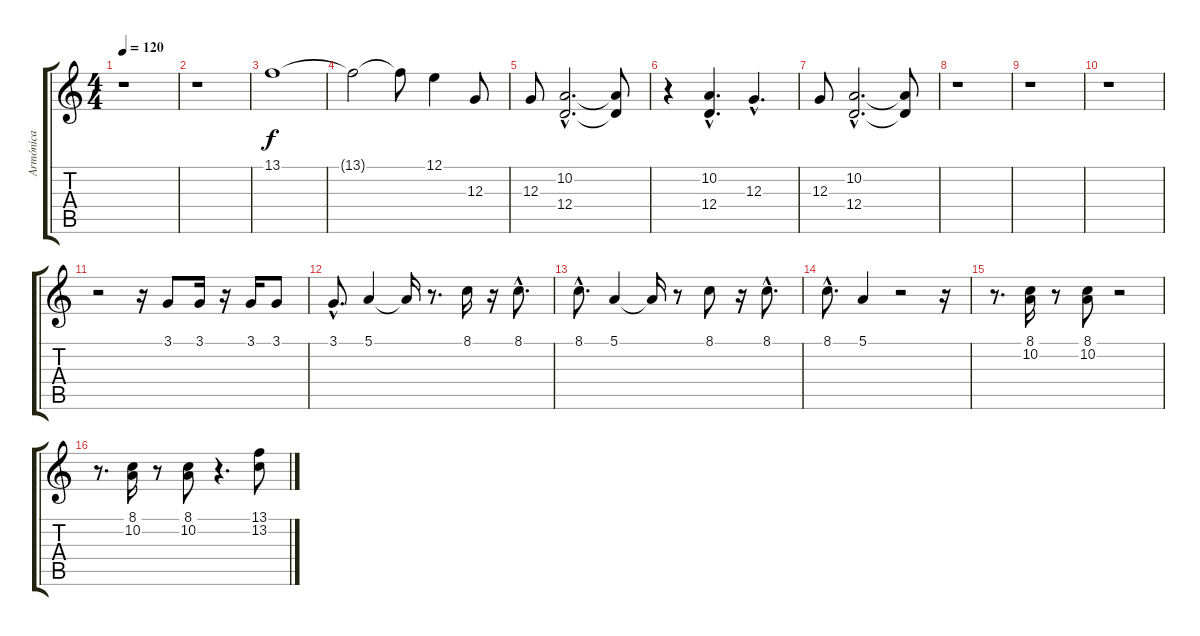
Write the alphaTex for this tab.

\track ("Armónica" "Armónica") {instrument harmonica}
\staff {score tabs}
\tuning (E4 B3 G3 D3 A2 E2) {hide}
\ts (4 4)
\tempo 120
\clef g2
\ks c
r.1{dy f} |
r.1 |
13.1.1 |
13.1{t}.2 13.1{t}.8 12.1.4 12.3.8 |
12.3.8 (10.2{hac} 12.4{hac}).2{d} (10.2{t} 12.4{t}).8 |
r.4 (10.2{hac} 12.4{hac}).4{d} 12.3{hac}.4{d} |
12.3.8 (10.2{hac} 12.4{hac}).2{d} (10.2{t} 12.4{t}).8 |
r.1 |
r.1 |
r.1 |
r.2 r.16 3.1.8 3.1.16 r.16 3.1.16 3.1.8 |
3.1{hac}.8{d} 5.1.4 5.1{t}.16 r.8{d} 8.1.16 r.16 8.1{hac}.8{d} |
8.1{hac}.8{d} 5.1.4 5.1{t}.16 r.8 8.1.8 r.16 8.1{hac}.8{d} |
8.1{hac}.8{d} 5.1.4 r.2 r.16 |
r.8{d} (8.1 10.2).16 r.8 (8.1 10.2).8 r.2 |
r.8{d} (8.1 10.2).16 r.8 (8.1 10.2).8 r.4{d} (13.1 13.2).8
